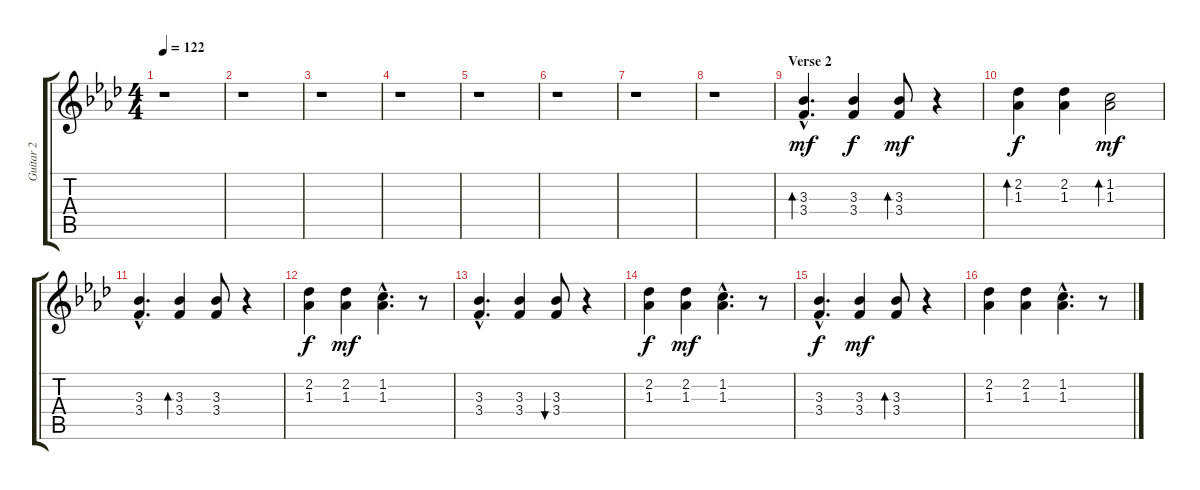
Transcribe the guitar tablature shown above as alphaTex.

\track ("Guitar 2" "Guitar 2") {instrument electricguitarmuted}
\staff {score tabs}
\tuning (E4 B3 G3 D3 A2 E2) {hide}
\ts (4 4)
\tempo 122
\clef g2
\ks ab
r.1{dy mf} |
r.1 |
r.1 |
r.1 |
r.1 |
r.1 |
r.1 |
r.1 |
\section ("" "Verse 2")
(3.3{hac} 3.4{hac}).4{d bd 480} (3.3 3.4).4{dy f} (3.3 3.4).8{bd 480 dy mf} r.4 |
(2.2 1.3).4{bd 480 dy f} (2.2 1.3).4 (1.2 1.3).2{bd 480 dy mf} |
(3.3{hac} 3.4{hac}).4{d} (3.3 3.4).4{bd 480} (3.3 3.4).8 r.4 |
(2.2 1.3).4{dy f} (2.2 1.3).4{dy mf} (1.2{hac} 1.3{hac}).4{d} r.8 |
(3.3{hac} 3.4{hac}).4{d} (3.3 3.4).4 (3.3 3.4).8{bu 480} r.4 |
(2.2 1.3).4{dy f} (2.2 1.3).4{dy mf} (1.2{hac} 1.3{hac}).4{d} r.8 |
(3.3{hac} 3.4{hac}).4{d dy f} (3.3 3.4).4{dy mf} (3.3 3.4).8{bd 480} r.4 |
(2.2 1.3).4 (2.2 1.3).4 (1.2{hac} 1.3{hac}).4{d} r.8
